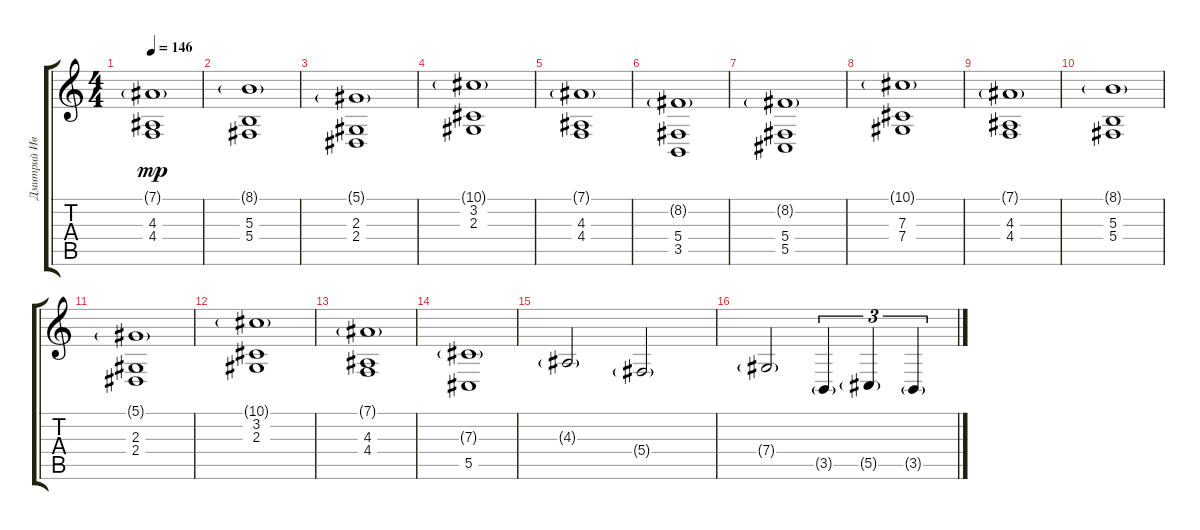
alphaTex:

\track ("Дмитрий Иванов" "Дмитрий Ив") {instrument stringensemble1}
\staff {score tabs}
\tuning (Eb4 Bb3 Gb3 Db3 Ab2 Eb2) {hide}
\ts (4 4)
\tempo 146
\clef g2
\ks c
(7.1{g} 4.3 4.4).1{dy mp} |
(8.1{g} 5.3 5.4).1 |
(5.1{g} 2.3 2.4).1 |
(10.1{g} 3.2 2.3).1 |
(7.1{g} 4.3 4.4).1 |
(8.2{g} 5.4 3.5).1 |
(8.2{g} 5.4 5.5).1 |
(10.1{g} 7.3 7.4).1 |
(7.1{g} 4.3 4.4).1 |
(8.1{g} 5.3 5.4).1 |
(5.1{g} 2.3 2.4).1 |
(10.1{g} 3.2 2.3).1 |
(7.1{g} 4.3 4.4).1 |
(7.3{g} 5.5).1 |
4.3{g}.2 5.4{g}.2 |
7.4{g}.2 3.5{g}.4{tu (3 2)} 5.5{g}.4{tu (3 2)} 3.5{g}.4{tu (3 2)}
